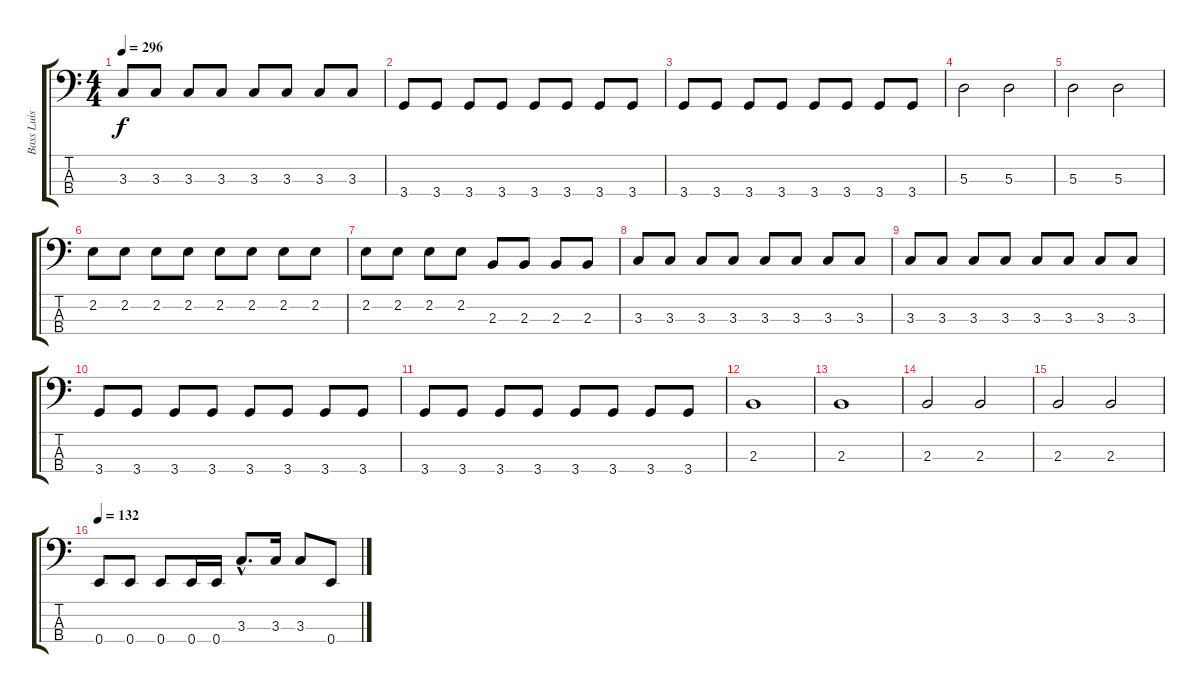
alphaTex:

\track ("Bass Luis Mariutti" "Bass Luis ") {instrument electricbassfinger}
\staff {score tabs}
\tuning (G2 D2 A1 E1) {hide}
\ts (4 4)
\tempo 296
\clef f4
\ks c
3.3.8{dy f} 3.3.8 3.3.8 3.3.8 3.3.8 3.3.8 3.3.8 3.3.8 |
3.4.8 3.4.8 3.4.8 3.4.8 3.4.8 3.4.8 3.4.8 3.4.8 |
3.4.8 3.4.8 3.4.8 3.4.8 3.4.8 3.4.8 3.4.8 3.4.8 |
5.3.2 5.3.2 |
5.3.2 5.3.2 |
2.2.8 2.2.8 2.2.8 2.2.8 2.2.8 2.2.8 2.2.8 2.2.8 |
2.2.8 2.2.8 2.2.8 2.2.8 2.3.8 2.3.8 2.3.8 2.3.8 |
3.3.8 3.3.8 3.3.8 3.3.8 3.3.8 3.3.8 3.3.8 3.3.8 |
3.3.8 3.3.8 3.3.8 3.3.8 3.3.8 3.3.8 3.3.8 3.3.8 |
3.4.8 3.4.8 3.4.8 3.4.8 3.4.8 3.4.8 3.4.8 3.4.8 |
3.4.8 3.4.8 3.4.8 3.4.8 3.4.8 3.4.8 3.4.8 3.4.8 |
2.3.1 |
2.3.1 |
2.3.2 2.3.2 |
2.3.2 2.3.2 |
\tempo 132
0.4.8 0.4.8 0.4.8 0.4.16 0.4.16 3.3{hac}.8{d} 3.3.16 3.3.8 0.4.8
